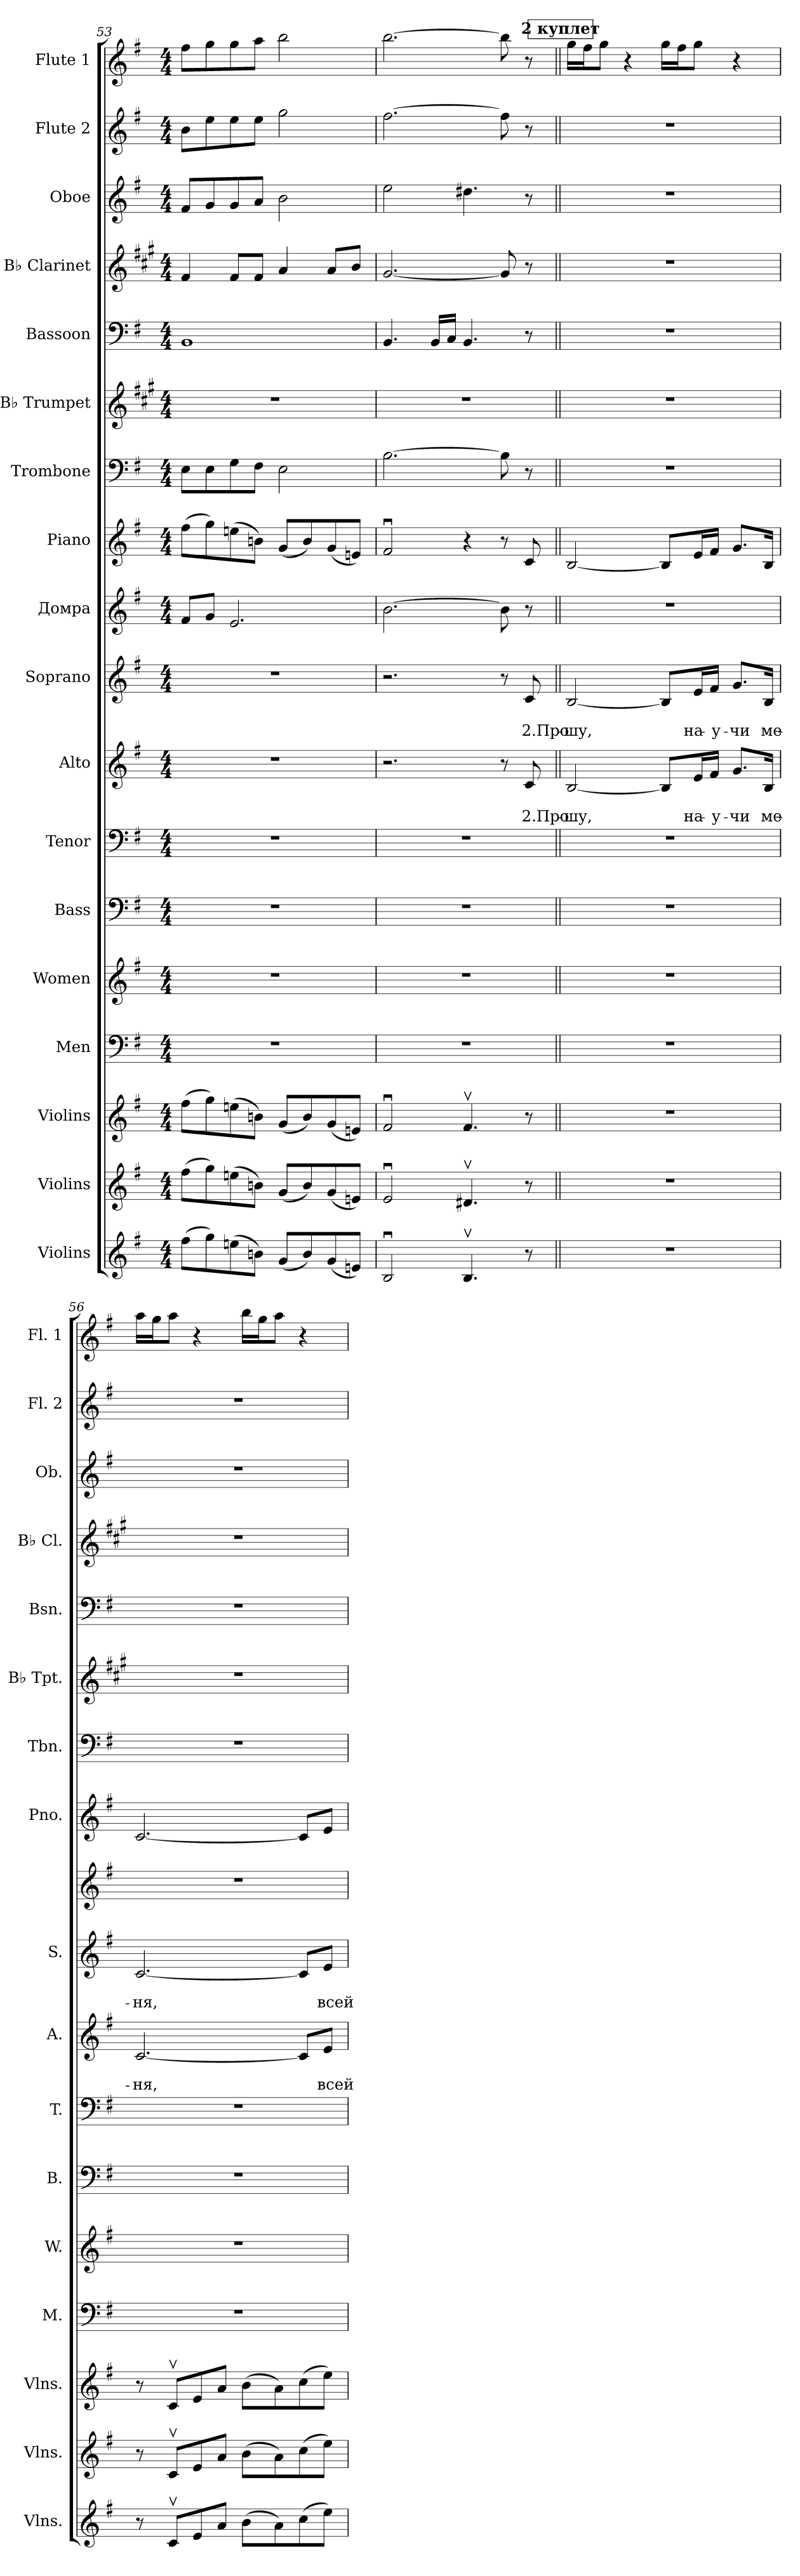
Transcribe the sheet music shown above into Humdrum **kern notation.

**kern	**kern	**kern	**kern	**kern	**kern	**kern	**kern	**text	**text	**kern	**text	**text	**kern	**kern	**kern	**kern	**kern	**kern	**kern	**kern	**kern
*part18	*part17	*part16	*part15	*part14	*part13	*part12	*part11	*part11	*part11	*part10	*part10	*part10	*part9	*part8	*part7	*part6	*part5	*part4	*part3	*part2	*part1
*staff18	*staff17	*staff16	*staff15	*staff14	*staff13	*staff12	*staff11	*staff11	*staff11	*staff10	*staff10	*staff10	*staff9	*staff8	*staff7	*staff6	*staff5	*staff4	*staff3	*staff2	*staff1
*I"Violins	*I"Violins	*I"Violins	*I"Men	*I"Women	*I"Bass	*I"Tenor	*I"Alto	*	*	*I"Soprano	*	*	*I"Домра	*I"Piano	*I"Trombone	*I"B♭ Trumpet	*I"Bassoon	*I"B♭ Clarinet	*I"Oboe	*I"Flute 2	*I"Flute 1
*I'Vlns.	*I'Vlns.	*I'Vlns.	*I'M.	*I'W.	*I'B.	*I'T.	*I'A.	*	*	*I'S.	*	*	*	*I'Pno.	*I'Tbn.	*I'B♭ Tpt.	*I'Bsn.	*I'B♭ Cl.	*I'Ob.	*I'Fl. 2	*I'Fl. 1
*clefG2	*clefG2	*clefG2	*clefF4	*clefG2	*clefF4	*clefF4	*clefG2	*	*	*clefG2	*	*	*clefG2	*clefG2	*clefF4	*clefG2	*clefF4	*clefG2	*clefG2	*clefG2	*clefG2
*	*	*	*	*	*	*	*	*	*	*	*	*	*	*	*	*ITrd1c2	*	*ITrd1c2	*	*	*
*k[f#]	*k[f#]	*k[f#]	*k[f#]	*k[f#]	*k[f#]	*k[f#]	*k[f#]	*	*	*k[f#]	*	*	*k[f#]	*k[f#]	*k[f#]	*k[f#]	*k[f#]	*k[f#]	*k[f#]	*k[f#]	*k[f#]
*M4/4	*M4/4	*M4/4	*M4/4	*M4/4	*M4/4	*M4/4	*M4/4	*	*	*M4/4	*	*	*M4/4	*M4/4	*M4/4	*M4/4	*M4/4	*M4/4	*M4/4	*M4/4	*M4/4
=53	=53	=53	=53	=53	=53	=53	=53	=53	=53	=53	=53	=53	=53	=53	=53	=53	=53	=53	=53	=53	=53
(>8ff#\L	(>8ff#\L	(>8ff#\L	1r	1r	1r	1r	1r	.	.	1r	.	.	8f#/L	(>8ff#\L	8E\L	1r	1BB	4e/	8f#/L	8b\L	8ff#\L
8gg\)	8gg\)	8gg\)	.	.	.	.	.	.	.	.	.	.	8g/J	8gg\)	8E\	.	.	.	8g/	8ee\	8gg\
(>8een\	(>8een\	(>8een\	.	.	.	.	.	.	.	.	.	.	2.e/	(>8een\	8G\	.	.	8e/L	8g/	8ee\	8gg\
8bn\J)	8bn\J)	8bn\J)	.	.	.	.	.	.	.	.	.	.	.	8bn\J)	8F#\J	.	.	8e/J	8a/J	8ee\J	8aa\J
(<8g/L	(<8g/L	(<8g/L	.	.	.	.	.	.	.	.	.	.	.	(<8g/L	2E\	.	.	4g/	2b\	2gg\	2bb\
8b/)	8b/)	8b/)	.	.	.	.	.	.	.	.	.	.	.	8b/)	.	.	.	.	.	.	.
(<8g/	(<8g/	(<8g/	.	.	.	.	.	.	.	.	.	.	.	(<8g/	.	.	.	8g/L	.	.	.
8en/J)	8en/J)	8en/J)	.	.	.	.	.	.	.	.	.	.	.	8en/J)	.	.	.	8a/J	.	.	.
=54	=54	=54	=54	=54	=54	=54	=54	=54	=54	=54	=54	=54	=54	=54	=54	=54	=54	=54	=54	=54	=54
2Bu/	2eu/	2f#u/	1r	1r	1r	1r	2.r	.	.	2.r	.	.	[2.b\	2f#u/	[2.B\	1r	4.BB/	[2.f#/	2ee\	[2.ff#\	[2.bb\
.	.	.	.	.	.	.	.	.	.	.	.	.	.	.	.	.	16BB/LL	.	.	.	.
.	.	.	.	.	.	.	.	.	.	.	.	.	.	.	.	.	16C/JJ	.	.	.	.
4.Bv/	4.d#Xv/	4.f#v/	.	.	.	.	.	.	.	.	.	.	.	4r	.	.	4.BB/	.	4.dd#X\	.	.
.	.	.	.	.	.	.	8r	.	.	8r	.	.	8b\]	8r	8B\]	.	.	8f#/]	.	8ff#\]	8bb\]
!	!	!	!	!	!	!	!	!	!LO:LY:b	!	!	!LO:LY:b	!	!	!	!	!	!	!	!	!
8r	8r	8r	.	.	.	.	8c/	.	2.Про-	8c/	.	2.Про-	8r	8c/	8r	.	8r	8r	8r	8r	8r
!!LO:REH:place=s1:a:B:fs=14:t=2 куплет
=55||	=55||	=55||	=55||	=55||	=55||	=55||	=55||	=55||	=55||	=55||	=55||	=55||	=55||	=55||	=55||	=55||	=55||	=55||	=55||	=55||	=55||
!	!	!	!	!	!	!	!	!	!LO:LY:b	!	!	!LO:LY:b	!	!	!	!	!	!	!	!	!
1r	1r	1r	1r	1r	1r	1r	[2B/	.	-шу,	[2B/	.	-шу,	1r	[2B/	1r	1r	1r	1r	1r	1r	16gg\LL
.	.	.	.	.	.	.	.	.	.	.	.	.	.	.	.	.	.	.	.	.	16ff#\J
.	.	.	.	.	.	.	.	.	.	.	.	.	.	.	.	.	.	.	.	.	8gg\J
.	.	.	.	.	.	.	.	.	.	.	.	.	.	.	.	.	.	.	.	.	4r
.	.	.	.	.	.	.	8B/L]	.	.	8B/L]	.	.	.	8B/L]	.	.	.	.	.	.	16gg\LL
.	.	.	.	.	.	.	.	.	.	.	.	.	.	.	.	.	.	.	.	.	16ff#\J
!	!	!	!	!	!	!	!	!	!LO:LY:b	!	!	!LO:LY:b	!	!	!	!	!	!	!	!	!
.	.	.	.	.	.	.	16e/L	.	на-	16e/L	.	на-	.	16e/L	.	.	.	.	.	.	8gg\J
!	!	!	!	!	!	!	!	!	!LO:LY:b	!	!	!LO:LY:b	!	!	!	!	!	!	!	!	!
.	.	.	.	.	.	.	16f#/JJ	.	-у-	16f#/JJ	.	-у-	.	16f#/JJ	.	.	.	.	.	.	.
!	!	!	!	!	!	!	!	!	!LO:LY:b	!	!	!LO:LY:b	!	!	!	!	!	!	!	!	!
.	.	.	.	.	.	.	8.g/L	.	-чи	8.g/L	.	-чи	.	8.g/L	.	.	.	.	.	.	4r
!	!	!	!	!	!	!	!	!	!LO:LY:b	!	!	!LO:LY:b	!	!	!	!	!	!	!	!	!
.	.	.	.	.	.	.	16B/Jk	.	ме-	16B/Jk	.	ме-	.	16B/Jk	.	.	.	.	.	.	.
!!LO:PB:g=z
=56	=56	=56	=56	=56	=56	=56	=56	=56	=56	=56	=56	=56	=56	=56	=56	=56	=56	=56	=56	=56	=56
!	!	!	!	!	!	!	!	!	!LO:LY:b	!	!	!LO:LY:b	!	!	!	!	!	!	!	!	!
8r	8r	8r	1r	1r	1r	1r	[2.c/	.	-ня,	[2.c/	.	-ня,	1r	[2.c/	1r	1r	1r	1r	1r	1r	16aa\LL
.	.	.	.	.	.	.	.	.	.	.	.	.	.	.	.	.	.	.	.	.	16gg\J
8cv/L	8cv/L	8cv/L	.	.	.	.	.	.	.	.	.	.	.	.	.	.	.	.	.	.	8aa\J
8e/	8e/	8e/	.	.	.	.	.	.	.	.	.	.	.	.	.	.	.	.	.	.	4r
8a/J	8a/J	8a/J	.	.	.	.	.	.	.	.	.	.	.	.	.	.	.	.	.	.	.
(>8b\L	(>8b\L	(>8b\L	.	.	.	.	.	.	.	.	.	.	.	.	.	.	.	.	.	.	16bb\LL
.	.	.	.	.	.	.	.	.	.	.	.	.	.	.	.	.	.	.	.	.	16gg\J
8a\)	8a\)	8a\)	.	.	.	.	.	.	.	.	.	.	.	.	.	.	.	.	.	.	8aa\J
(>8cc\	(>8cc\	(>8cc\	.	.	.	.	8c/L]	.	.	8c/L]	.	.	.	8c/L]	.	.	.	.	.	.	4r
!	!	!	!	!	!	!	!	!	!LO:LY:b	!	!	!LO:LY:b	!	!	!	!	!	!	!	!	!
8ee\J)	8ee\J)	8ee\J)	.	.	.	.	8e/J	.	всей	8e/J	.	всей	.	8e/J	.	.	.	.	.	.	.
=	=	=	=	=	=	=	=	=	=	=	=	=	=	=	=	=	=	=	=	=	=
*-	*-	*-	*-	*-	*-	*-	*-	*-	*-	*-	*-	*-	*-	*-	*-	*-	*-	*-	*-	*-	*-
